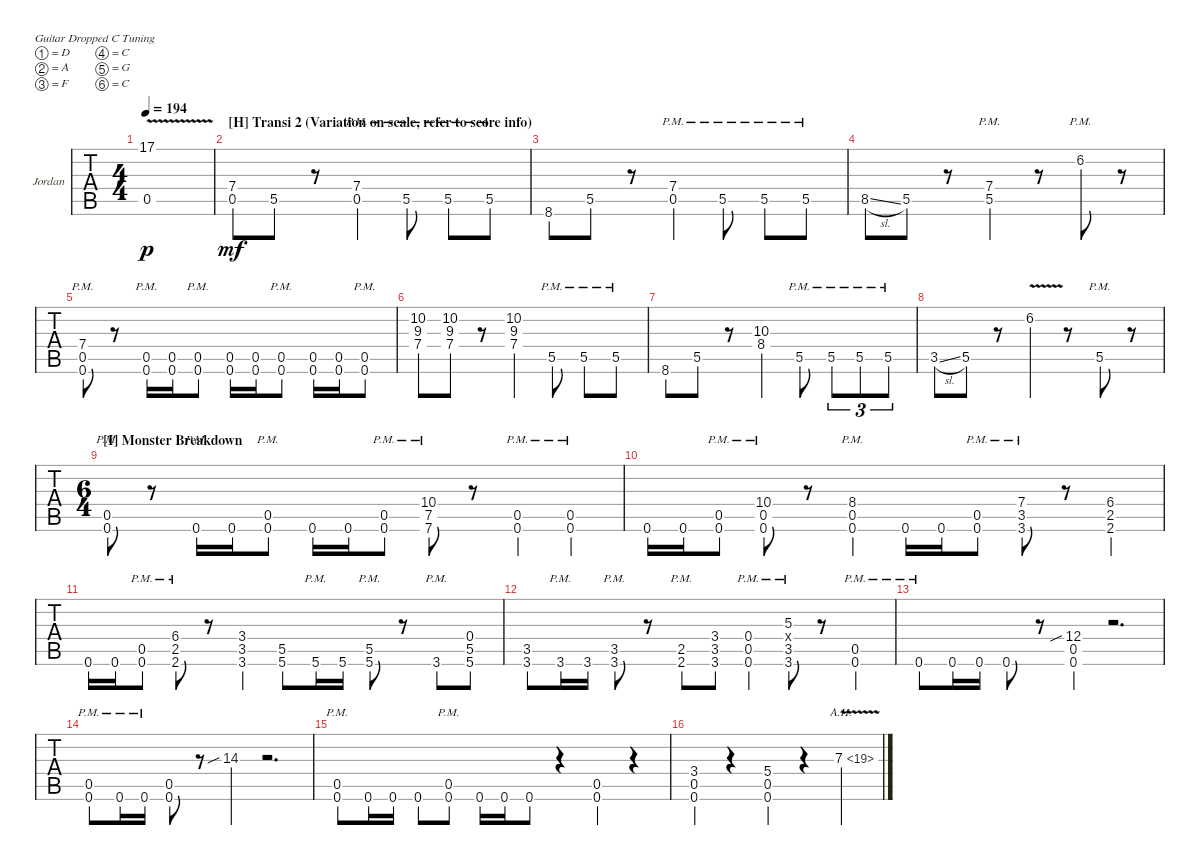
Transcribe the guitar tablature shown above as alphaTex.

\bracketExtendMode groupsimilarinstruments
\firstSystemTrackNameOrientation horizontal
\otherSystemsTrackNameOrientation horizontal
\track ("Jordan" "Jordan") {instrument electricguitarclean}
\staff {tabs}
\tuning (D4 A3 F3 C3 G2 C2)
\ts (4 4)
\tempo 194
\clef g2
\scale
0.219971
\ks c
(17.1{v t} 0.5{t}).1{dy p} |
\section ("H" "Transi 2 (Variation on scale, refer to score info)")
(0.5 7.4).8{dy mf} 5.5.8 r.8 (0.5{pm} 7.4{pm}).4 5.5{pm}.8 5.5{pm}.8 5.5{pm}.8 |
8.6.8 5.5.8 r.8 (0.5{pm} 7.4{pm}).4 5.5{pm}.8 5.5{pm}.8 5.5{pm}.8 |
8.5{sl}.8 5.5.8 r.8 (5.5{pm} 7.4{pm}).4 r.8 6.2{pm}.8 r.8 |
\scale
0.376963 (0.5{pm} 7.4{pm} 0.6).8 r.8 (0.6{pm} 0.5).16 (0.6 0.5).16 (0.6{pm} 0.5{pm}).8 (0.6 0.5).16 (0.6 0.5).16 (0.6{pm} 0.5{pm}).8 (0.6 0.5).16 (0.6 0.5).16 (0.6{pm} 0.5{pm}).8 |
\scale
0.310417 (9.3 10.2 7.4).8 (9.3 10.2 7.4).8 r.8 (9.3 10.2 7.4).4 5.5{pm}.8 5.5{pm}.8 5.5{pm}.8 |
\scale
0.312782 8.6.8 5.5.8 r.8 (8.4 10.3).4 5.5{pm}.8 5.5{pm}.8{tu (3 2)} 5.5{pm}.8{tu (3 2)} 5.5{pm}.8{tu (3 2)} |
\scale
0.294707 3.5{sl}.8 5.5.8 r.8 6.2{v}.4 r.8 5.5{pm}.8 r.8 |
\ts (6 4)
\section ("I" "Monster Breakdown")
\scale
0.366237 (0.6{pm} 0.5).8 r.8{beam split} 0.6{pm}.16 0.6.16 (0.6{pm} 0.5{pm}).8{beam split} 0.6.16 0.6.16 (0.6{pm} 0.5{pm}).8 (7.6{pm} 7.5{pm} 10.4{pm}).8 r.8 (0.6{pm} 0.5{pm}).4 (0.6{pm} 0.5{pm}).4 |
\scale
0.339203 0.6.16 0.6.16 (0.6{pm} 0.5{pm}).8{beam split} (0.6{pm} 0.5{pm} 10.4{pm}).8 r.8 (0.6{pm} 0.5{pm} 8.4{pm}).4 0.6.16 0.6.16 (0.6{pm} 0.5{pm}).8{beam split} (3.6{pm} 3.5{pm} 7.4{pm}).8 r.8 (2.5 2.6 6.4).4 |
\scale
0.37156 0.6.16 0.6.16 (0.6{pm} 0.5{pm}).8{beam split} (2.6{pm} 2.5{pm} 6.4{pm}).8 r.8 (3.6 3.5 3.4).4 (5.6 5.5).8 5.6{pm}.16 5.6.16{beam split} (5.6{pm} 5.5).8 r.8{beam split} 3.6{pm}.8 (5.5 5.6 0.4).8 |
\scale
0.333262 (3.6 3.5).8 3.6{pm}.16 3.6.16{beam split} (3.6{pm} 3.5).8{beam split} r.8{beam split} (2.6{pm} 2.5{pm}).8 (3.5 3.6 3.4).8 (0.6{pm} 0.5{pm} 0.4{pm}).4{beam split} (3.6{pm} 3.5{pm} 5.3{pm} 3.4{pm x}).8 r.8 (0.6{pm} 0.5{pm}).4 |
\scale
0.294879 0.6{pm}.8 0.6.16 0.6.16{beam split} 0.6.8 r.8 (0.6 0.5 12.4{sib}).4 r.2{d} |
\scale
0.324114 (0.6{pm} 0.5{pm}).8 0.6{pm}.16 0.6{pm}.16{beam split} (0.6 0.5).8 r.8 14.3{sib}.4 r.2{d} |
\scale
0.320477 (0.6{pm} 0.5{pm}).8 0.6.16 0.6.16{beam split} 0.6.8{beam merge} (0.6{pm} 0.5{pm}).8{beam split} 0.6.16 0.6.16 0.6.8 r.4 (0.6 0.5).4 r.4 |
\scale
0.354577 (0.6 0.5 3.4).4 r.4 (0.5 0.6 5.4).4 r.4 7.3{ah 12 v}.2
